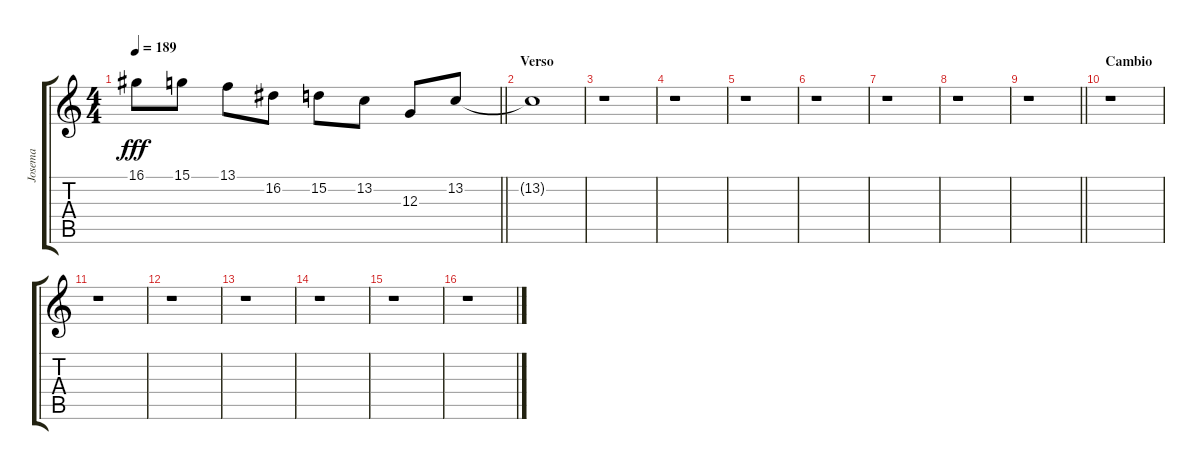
\track ("Josema" "Josema") {instrument piccolo}
\staff {score tabs}
\tuning (E4 B3 G3 D3 A2 E2) {hide}
\ts (4 4)
\tempo 189
\clef g2
\barLineRight lightlight
\ks c
16.1{t}.8{dy fff} 15.1.8 13.1.8 16.2.8 15.2.8 13.2.8 12.3.8 13.2.8 |
\section ("" "Verso")
13.2{t}.1 |
r.1 |
r.1 |
r.1 |
r.1 |
r.1 |
r.1 |
\barLineRight lightlight
r.1 |
\section ("" "Cambio")
r.1 |
r.1 |
r.1 |
r.1 |
r.1 |
r.1 |
r.1
